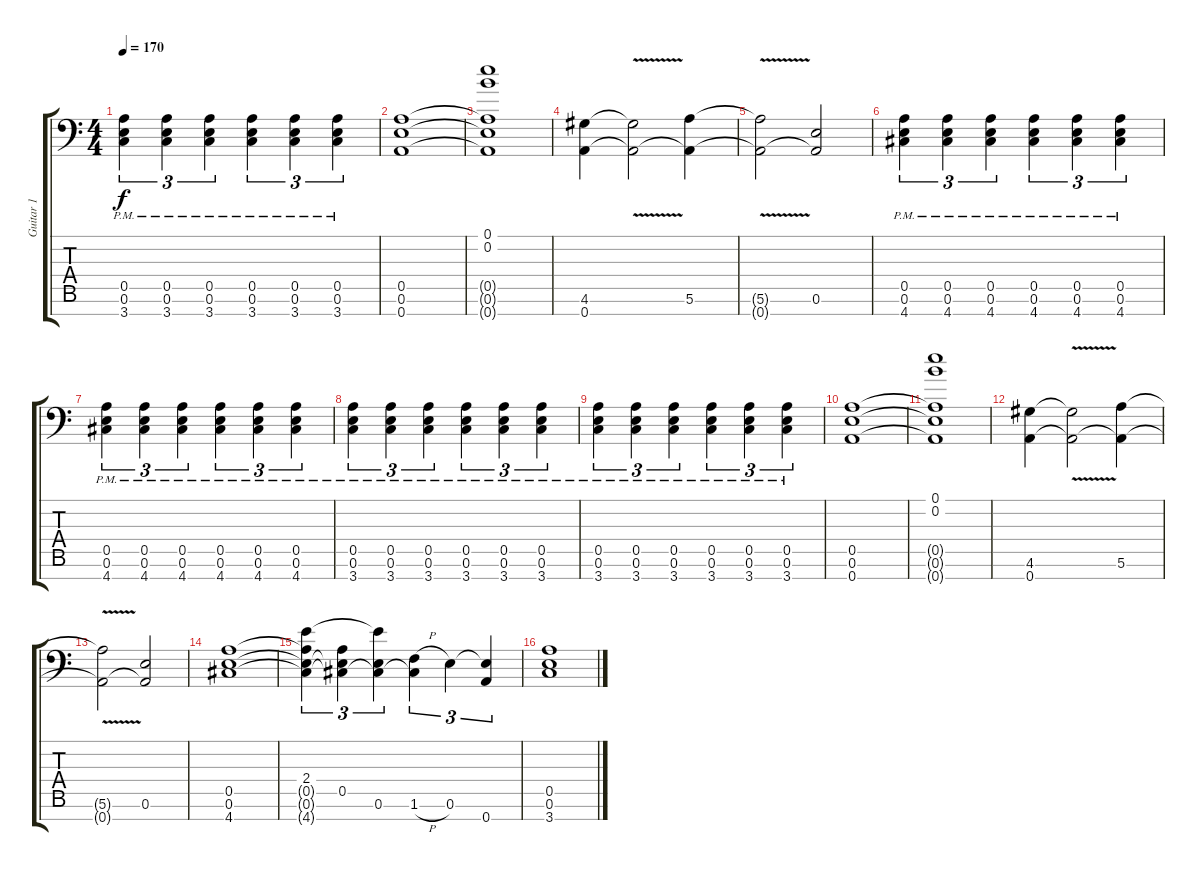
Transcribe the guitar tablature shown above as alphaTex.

\track ("Guitar 1" "Guitar 1") {instrument overdrivenguitar}
\staff {score tabs}
\tuning (E4 B3 G3 D3 A2 E2 A1) {hide}
\ts (4 4)
\tempo 170
\clef f4
\ks c
(0.5{pm} 0.6{pm} 3.7{pm}).4{tu (3 2) dy f} (0.5{pm} 0.6{pm} 3.7{pm}).4{tu (3 2)} (0.5{pm} 0.6{pm} 3.7{pm}).4{tu (3 2)} (0.5{pm} 0.6{pm} 3.7{pm}).4{tu (3 2)} (0.5{pm} 0.6{pm} 3.7{pm}).4{tu (3 2)} (0.5{pm} 0.6{pm} 3.7{pm}).4{tu (3 2)} |
(0.5 0.6 0.7).1 |
(0.1 0.2 0.5{t} 0.6{t} 0.7{t}).1 |
(4.6 0.7).4 (4.6{v t} 0.7{t}).2 (5.6 0.7{t}).4 |
(5.6{v t} 0.7{t}).2 (0.6 0.7{t}).2 |
(0.5{pm} 0.6{pm} 4.7{pm}).4{tu (3 2)} (0.5{pm} 0.6{pm} 4.7{pm}).4{tu (3 2)} (0.5{pm} 0.6{pm} 4.7{pm}).4{tu (3 2)} (0.5{pm} 0.6{pm} 4.7{pm}).4{tu (3 2)} (0.5{pm} 0.6{pm} 4.7{pm}).4{tu (3 2)} (0.5{pm} 0.6{pm} 4.7{pm}).4{tu (3 2)} |
(0.5{pm} 0.6{pm} 4.7{pm}).4{tu (3 2)} (0.5{pm} 0.6{pm} 4.7{pm}).4{tu (3 2)} (0.5{pm} 0.6{pm} 4.7{pm}).4{tu (3 2)} (0.5{pm} 0.6{pm} 4.7{pm}).4{tu (3 2)} (0.5{pm} 0.6{pm} 4.7{pm}).4{tu (3 2)} (0.5{pm} 0.6{pm} 4.7{pm}).4{tu (3 2)} |
(0.5{pm} 0.6{pm} 3.7{pm}).4{tu (3 2)} (0.5{pm} 0.6{pm} 3.7{pm}).4{tu (3 2)} (0.5{pm} 0.6{pm} 3.7{pm}).4{tu (3 2)} (0.5{pm} 0.6{pm} 3.7{pm}).4{tu (3 2)} (0.5{pm} 0.6{pm} 3.7{pm}).4{tu (3 2)} (0.5{pm} 0.6{pm} 3.7{pm}).4{tu (3 2)} |
(0.5{pm} 0.6{pm} 3.7{pm}).4{tu (3 2)} (0.5{pm} 0.6{pm} 3.7{pm}).4{tu (3 2)} (0.5{pm} 0.6{pm} 3.7{pm}).4{tu (3 2)} (0.5{pm} 0.6{pm} 3.7{pm}).4{tu (3 2)} (0.5{pm} 0.6{pm} 3.7{pm}).4{tu (3 2)} (0.5{pm} 0.6{pm} 3.7{pm}).4{tu (3 2)} |
(0.5 0.6 0.7).1 |
(0.1 0.2 0.5{t} 0.6{t} 0.7{t}).1 |
(4.6 0.7).4 (4.6{v t} 0.7{t}).2 (5.6 0.7{t}).4 |
(5.6{v t} 0.7{t}).2 (0.6 0.7{t}).2 |
(0.5 0.6 4.7).1 |
(2.4 0.5{t} 0.6{t} 4.7{t}).4{tu (3 2)} (0.5 0.6{t} 4.7{t}).4{tu (3 2)} (2.4{t} 0.6 4.7{t}).4{tu (3 2)} (1.6{h} 4.7{t}).4{tu (3 2)} 0.6.4{tu (3 2)} (0.6{t} 0.7).4{tu (3 2)} |
(0.5 0.6 3.7).1
